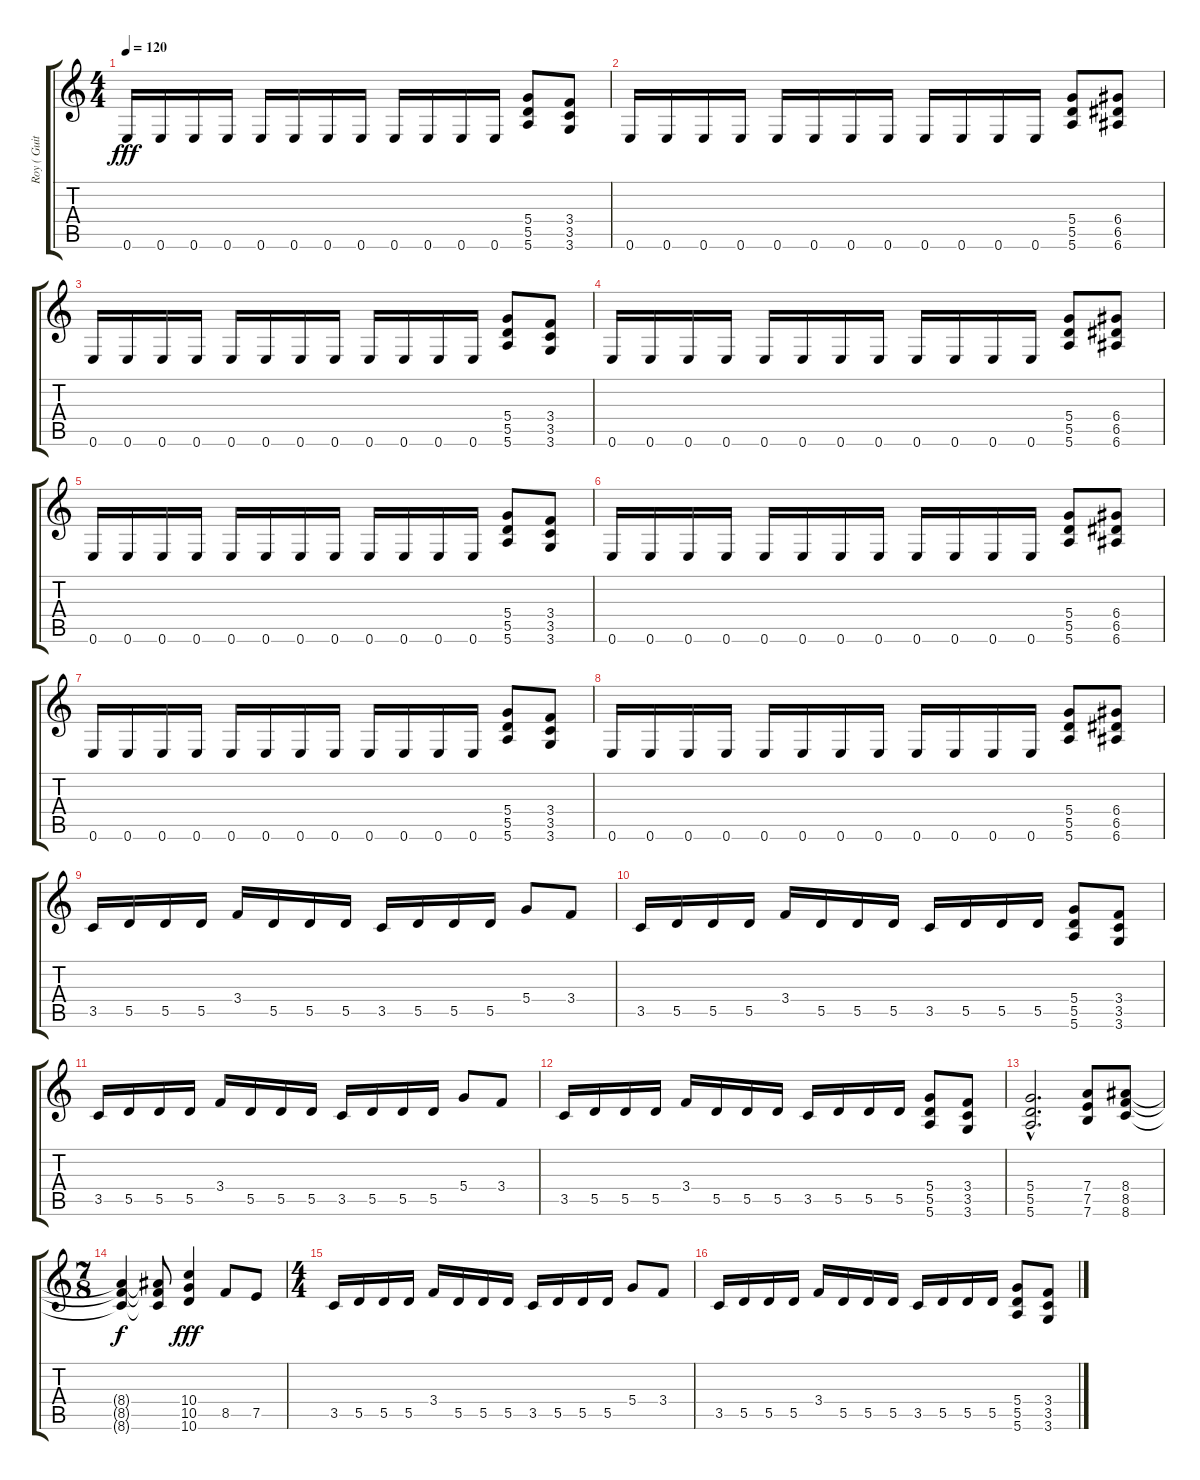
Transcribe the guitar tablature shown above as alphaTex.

\track ("Roy ( Guitar I )" "Roy ( Guit") {instrument distortionguitar}
\staff {score tabs}
\tuning (E4 B3 G3 D3 A2 E2) {hide}
\ts (4 4)
\tempo 120
\clef g2
\ks c
0.6.16{dy fff} 0.6.16 0.6.16 0.6.16 0.6.16 0.6.16 0.6.16 0.6.16 0.6.16 0.6.16 0.6.16 0.6.16 (5.4 5.5 5.6).8 (3.4 3.5 3.6).8 |
0.6.16 0.6.16 0.6.16 0.6.16 0.6.16 0.6.16 0.6.16 0.6.16 0.6.16 0.6.16 0.6.16 0.6.16 (5.4 5.5 5.6).8 (6.4 6.5 6.6).8 |
0.6.16 0.6.16 0.6.16 0.6.16 0.6.16 0.6.16 0.6.16 0.6.16 0.6.16 0.6.16 0.6.16 0.6.16 (5.4 5.5 5.6).8 (3.4 3.5 3.6).8 |
0.6.16 0.6.16 0.6.16 0.6.16 0.6.16 0.6.16 0.6.16 0.6.16 0.6.16 0.6.16 0.6.16 0.6.16 (5.4 5.5 5.6).8 (6.4 6.5 6.6).8 |
0.6.16 0.6.16 0.6.16 0.6.16 0.6.16 0.6.16 0.6.16 0.6.16 0.6.16 0.6.16 0.6.16 0.6.16 (5.4 5.5 5.6).8 (3.4 3.5 3.6).8 |
0.6.16 0.6.16 0.6.16 0.6.16 0.6.16 0.6.16 0.6.16 0.6.16 0.6.16 0.6.16 0.6.16 0.6.16 (5.4 5.5 5.6).8 (6.4 6.5 6.6).8 |
0.6.16 0.6.16 0.6.16 0.6.16 0.6.16 0.6.16 0.6.16 0.6.16 0.6.16 0.6.16 0.6.16 0.6.16 (5.4 5.5 5.6).8 (3.4 3.5 3.6).8 |
0.6.16 0.6.16 0.6.16 0.6.16 0.6.16 0.6.16 0.6.16 0.6.16 0.6.16 0.6.16 0.6.16 0.6.16 (5.4 5.5 5.6).8 (6.4 6.5 6.6).8 |
3.5.16 5.5.16 5.5.16 5.5.16 3.4.16 5.5.16 5.5.16 5.5.16 3.5.16 5.5.16 5.5.16 5.5.16 5.4.8 3.4.8 |
3.5.16 5.5.16 5.5.16 5.5.16 3.4.16 5.5.16 5.5.16 5.5.16 3.5.16 5.5.16 5.5.16 5.5.16 (5.4 5.5 5.6).8 (3.4 3.5 3.6).8 |
3.5.16 5.5.16 5.5.16 5.5.16 3.4.16 5.5.16 5.5.16 5.5.16 3.5.16 5.5.16 5.5.16 5.5.16 5.4.8 3.4.8 |
3.5.16 5.5.16 5.5.16 5.5.16 3.4.16 5.5.16 5.5.16 5.5.16 3.5.16 5.5.16 5.5.16 5.5.16 (5.4 5.5 5.6).8 (3.4 3.5 3.6).8 |
(5.4{hac} 5.5{hac} 5.6{hac}).2{d} (7.4 7.5 7.6).8 (8.4 8.5 8.6).8 |
\ts (7 8)
(8.4{t} 8.5{t} 8.6{t}).4{dy f} (8.4{t} 8.5{t} 8.6{t}).8 (10.4 10.5 10.6).4{dy fff} 8.5.8 7.5.8 |
\ts (4 4)
3.5.16 5.5.16 5.5.16 5.5.16 3.4.16 5.5.16 5.5.16 5.5.16 3.5.16 5.5.16 5.5.16 5.5.16 5.4.8 3.4.8 |
3.5.16 5.5.16 5.5.16 5.5.16 3.4.16 5.5.16 5.5.16 5.5.16 3.5.16 5.5.16 5.5.16 5.5.16 (5.4 5.5 5.6).8 (3.4 3.5 3.6).8
